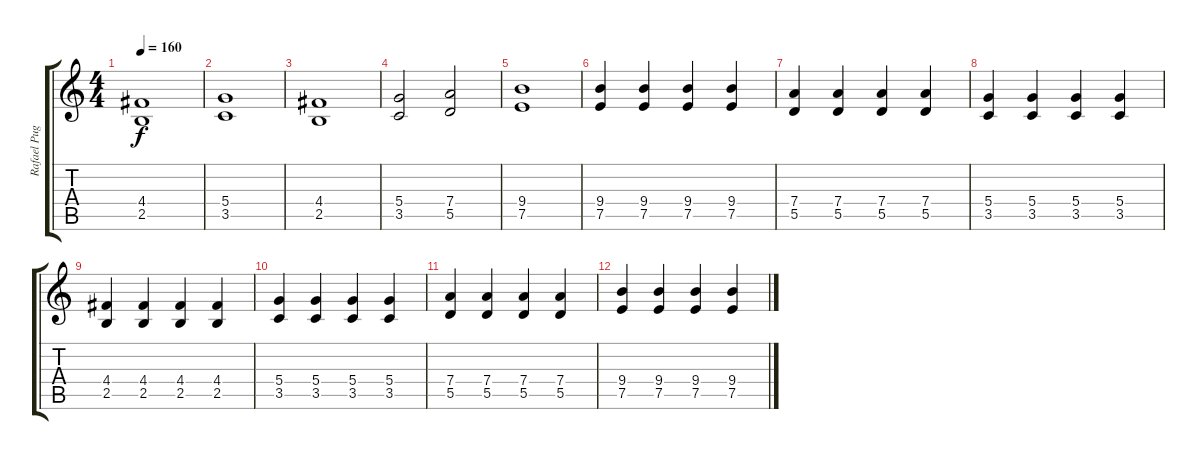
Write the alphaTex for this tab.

\track ("Rafael Pugliese" "Rafael Pug") {instrument overdrivenguitar}
\staff {score tabs}
\tuning (E4 B3 G3 D3 A2 E2) {hide}
\ts (4 4)
\tempo 160
\clef g2
\ks c
(4.4 2.5).1{dy f} |
(5.4 3.5).1 |
(4.4 2.5).1 |
(5.4 3.5).2 (7.4 5.5).2 |
(9.4 7.5).1 |
(9.4 7.5).4 (9.4 7.5).4 (9.4 7.5).4 (9.4 7.5).4 |
(7.4 5.5).4 (7.4 5.5).4 (7.4 5.5).4 (7.4 5.5).4 |
(5.4 3.5).4 (5.4 3.5).4 (5.4 3.5).4 (5.4 3.5).4 |
(4.4 2.5).4 (4.4 2.5).4 (4.4 2.5).4 (4.4 2.5).4 |
(5.4 3.5).4 (5.4 3.5).4 (5.4 3.5).4 (5.4 3.5).4 |
(7.4 5.5).4 (7.4 5.5).4 (7.4 5.5).4 (7.4 5.5).4 |
(9.4 7.5).4 (9.4 7.5).4 (9.4 7.5).4 (9.4 7.5).4
